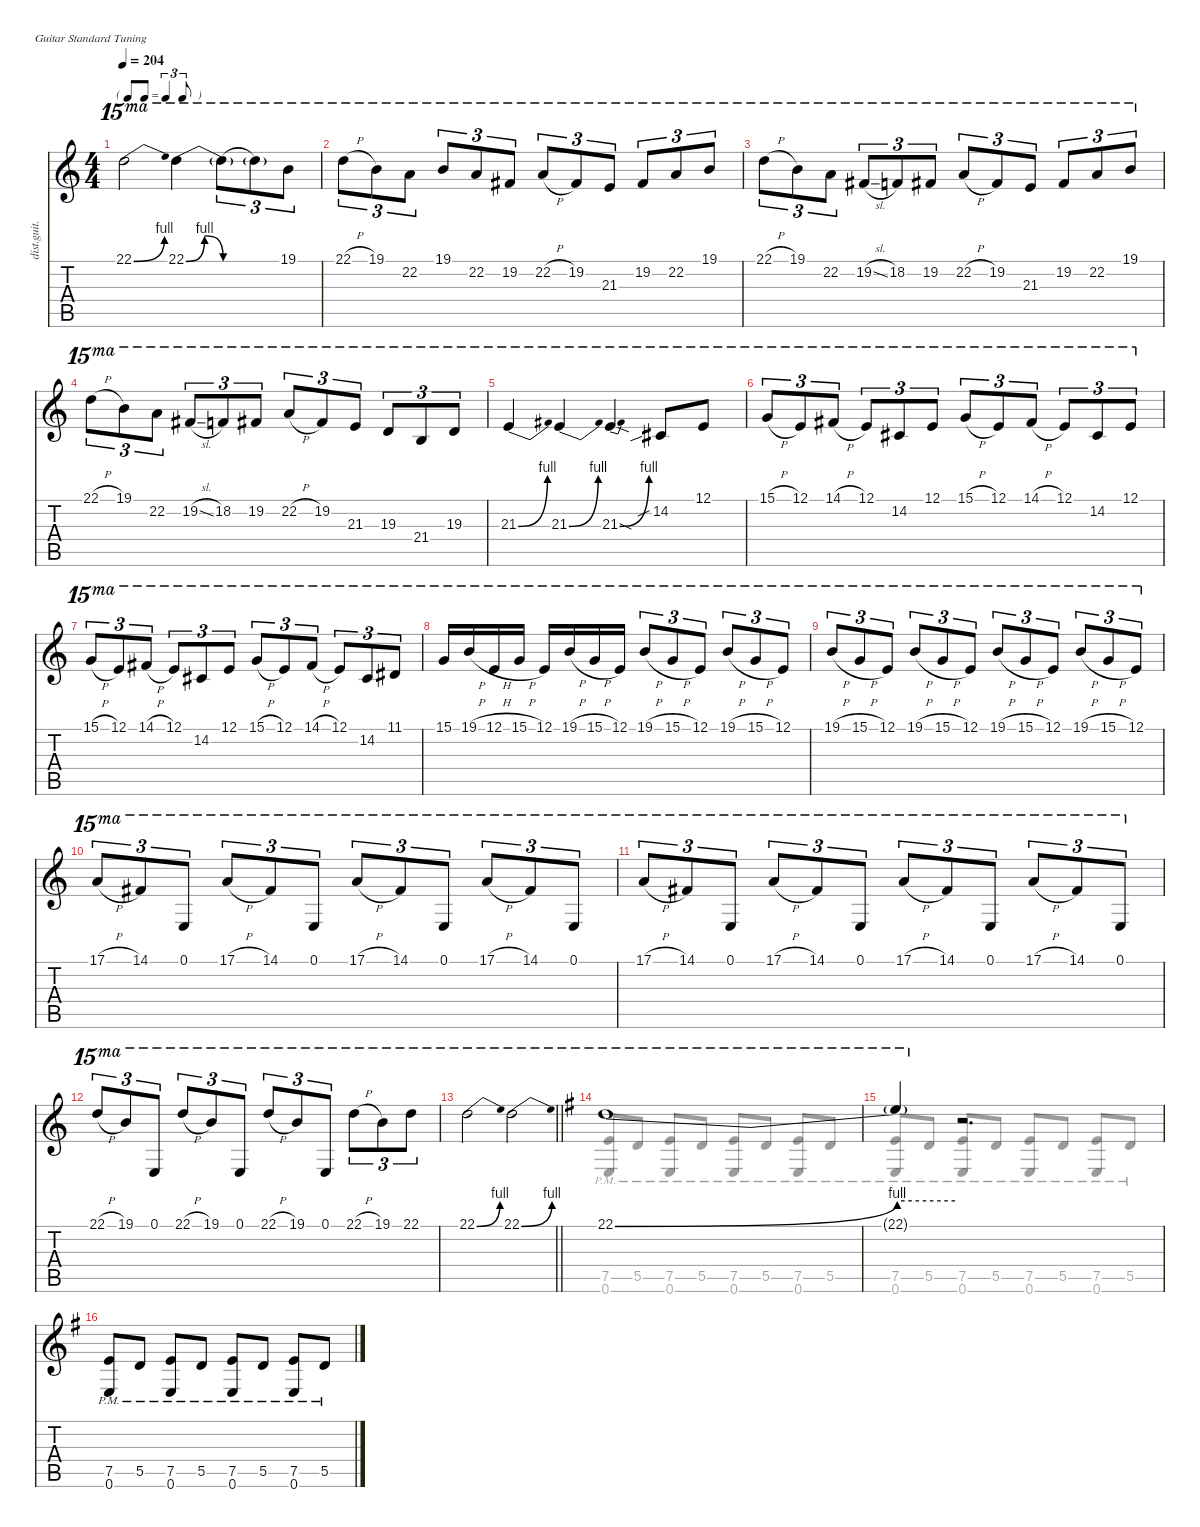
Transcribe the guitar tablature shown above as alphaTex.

\defaultSystemsLayout 4
\hideDynamics
\bracketExtendMode nobrackets
\otherSystemsTrackNameOrientation horizontal
\track ("Kirk Hammett" "dist.guit.") {defaultSystemsLayout 4 instrument distortionguitar}
\staff {score tabs}
\tuning (E4 B3 G3 D3 A2 E2)
\voice
\ts (4 4)
\tf triplet8th
\tempo 204
\clef g2
\ks aminor
22.1{be (bend 0 0 15 4)}.2{ot 15ma dy f beam Down} 22.1{be (bendrelease 0 0 30 4 30 4 60 0)}.4{ot 15ma beam Down} 22.1{be (hold 0 0 60 0) t}.8{tu (3 2) ot 15ma beam Down} 22.1{be (hold 0 0 60 0) t}.8{tu (3 2) ot 15ma beam Down} 19.1.8{tu (3 2) ot 15ma beam Down} |
22.1{h}.8{tu (3 2) ot 15ma beam Down} 19.1.8{tu (3 2) ot 15ma beam Down} 22.2.8{tu (3 2) ot 15ma beam Down} 19.1.8{tu (3 2) ot 15ma beam Up} 22.2.8{tu (3 2) ot 15ma beam Up} 19.2{acc #}.8{tu (3 2) ot 15ma beam Up} 22.2{h}.8{tu (3 2) ot 15ma beam Up} 19.2{acc #}.8{tu (3 2) ot 15ma beam Up} 21.3.8{tu (3 2) ot 15ma beam Up} 19.2{acc #}.8{tu (3 2) ot 15ma beam Up} 22.2.8{tu (3 2) ot 15ma beam Up} 19.1.8{tu (3 2) ot 15ma beam Up} |
22.1{h}.8{tu (3 2) ot 15ma beam Down} 19.1.8{tu (3 2) ot 15ma beam Down} 22.2.8{tu (3 2) ot 15ma beam Down} 19.2{sl acc #}.8{tu (3 2) ot 15ma beam Up} 18.2.8{tu (3 2) ot 15ma beam Up} 19.2{acc #}.8{tu (3 2) ot 15ma beam Up} 22.2{h}.8{tu (3 2) ot 15ma beam Up} 19.2{acc #}.8{tu (3 2) ot 15ma beam Up} 21.3.8{tu (3 2) ot 15ma beam Up} 19.2{acc #}.8{tu (3 2) ot 15ma beam Up} 22.2.8{tu (3 2) ot 15ma beam Up} 19.1.8{tu (3 2) ot 15ma beam Up} |
22.1{h}.8{tu (3 2) ot 15ma beam Down} 19.1.8{tu (3 2) ot 15ma beam Down} 22.2.8{tu (3 2) ot 15ma beam Down} 19.2{sl acc #}.8{tu (3 2) ot 15ma beam Up} 18.2.8{tu (3 2) ot 15ma beam Up} 19.2{acc #}.8{tu (3 2) ot 15ma beam Up} 22.2{h}.8{tu (3 2) ot 15ma beam Up} 19.2{acc #}.8{tu (3 2) ot 15ma beam Up} 21.3.8{tu (3 2) ot 15ma beam Up} 19.3.8{tu (3 2) ot 15ma beam Up} 21.4.8{tu (3 2) ot 15ma beam Up} 19.3.8{tu (3 2) ot 15ma beam Up} |
21.3{be (bend 0 0 15 4)}.4{ot 15ma beam Up} 21.3{be (bend 0 0 15 4)}.4{ot 15ma beam Up} 21.3{be (bend 0 0 15 4) sod}.4{ot 15ma beam Up} 14.2{sib acc #}.8{ot 15ma beam Up} 12.1.8{ot 15ma beam Up} |
15.1{h}.8{tu (3 2) ot 15ma beam Up} 12.1.8{tu (3 2) ot 15ma beam Up} 14.1{h acc #}.8{tu (3 2) ot 15ma beam Up} 12.1.8{tu (3 2) ot 15ma beam Up} 14.2{acc #}.8{tu (3 2) ot 15ma beam Up} 12.1.8{tu (3 2) ot 15ma beam Up} 15.1{h}.8{tu (3 2) ot 15ma beam Up} 12.1.8{tu (3 2) ot 15ma beam Up} 14.1{h acc #}.8{tu (3 2) ot 15ma beam Up} 12.1.8{tu (3 2) ot 15ma beam Up} 14.2{acc #}.8{tu (3 2) ot 15ma beam Up} 12.1.8{tu (3 2) ot 15ma beam Up} |
15.1{h}.8{tu (3 2) ot 15ma beam Up} 12.1.8{tu (3 2) ot 15ma beam Up} 14.1{h acc #}.8{tu (3 2) ot 15ma beam Up} 12.1.8{tu (3 2) ot 15ma beam Up} 14.2{acc #}.8{tu (3 2) ot 15ma beam Up} 12.1.8{tu (3 2) ot 15ma beam Up} 15.1{h}.8{tu (3 2) ot 15ma beam Up} 12.1.8{tu (3 2) ot 15ma beam Up} 14.1{h acc #}.8{tu (3 2) ot 15ma beam Up} 12.1.8{tu (3 2) ot 15ma beam Up} 14.2{acc #}.8{tu (3 2) ot 15ma beam Up} 11.1{acc #}.8{tu (3 2) ot 15ma beam Up} |
15.1.16{ot 15ma beam Up} 19.1{h}.16{ot 15ma beam Up} 12.1{h}.16{ot 15ma beam Up} 15.1{h}.16{ot 15ma beam Up} 12.1.16{ot 15ma beam Up} 19.1{h}.16{ot 15ma beam Up} 15.1{h}.16{ot 15ma beam Up} 12.1.16{ot 15ma beam Up} 19.1{h}.8{tu (3 2) ot 15ma beam Up} 15.1{h}.8{tu (3 2) ot 15ma beam Up} 12.1.8{tu (3 2) ot 15ma beam Up} 19.1{h}.8{tu (3 2) ot 15ma beam Up} 15.1{h}.8{tu (3 2) ot 15ma beam Up} 12.1.8{tu (3 2) ot 15ma beam Up} |
19.1{h}.8{tu (3 2) ot 15ma beam Up} 15.1{h}.8{tu (3 2) ot 15ma beam Up} 12.1.8{tu (3 2) ot 15ma beam Up} 19.1{h}.8{tu (3 2) ot 15ma beam Up} 15.1{h}.8{tu (3 2) ot 15ma beam Up} 12.1.8{tu (3 2) ot 15ma beam Up} 19.1{h}.8{tu (3 2) ot 15ma beam Up} 15.1{h}.8{tu (3 2) ot 15ma beam Up} 12.1.8{tu (3 2) ot 15ma beam Up} 19.1{h}.8{tu (3 2) ot 15ma beam Up} 15.1{h}.8{tu (3 2) ot 15ma beam Up} 12.1.8{tu (3 2) ot 15ma beam Up} |
17.1{h}.8{tu (3 2) ot 15ma beam Up} 14.1{acc #}.8{tu (3 2) ot 15ma beam Up} 0.1.8{tu (3 2) ot 15ma beam Up} 17.1{h}.8{tu (3 2) ot 15ma beam Up} 14.1{acc #}.8{tu (3 2) ot 15ma beam Up} 0.1.8{tu (3 2) ot 15ma beam Up} 17.1{h}.8{tu (3 2) ot 15ma beam Up} 14.1{acc #}.8{tu (3 2) ot 15ma beam Up} 0.1.8{tu (3 2) ot 15ma beam Up} 17.1{h}.8{tu (3 2) ot 15ma beam Up} 14.1{acc #}.8{tu (3 2) ot 15ma beam Up} 0.1.8{tu (3 2) ot 15ma beam Up} |
17.1{h}.8{tu (3 2) ot 15ma beam Up} 14.1{acc #}.8{tu (3 2) ot 15ma beam Up} 0.1.8{tu (3 2) ot 15ma beam Up} 17.1{h}.8{tu (3 2) ot 15ma beam Up} 14.1{acc #}.8{tu (3 2) ot 15ma beam Up} 0.1.8{tu (3 2) ot 15ma beam Up} 17.1{h}.8{tu (3 2) ot 15ma beam Up} 14.1{acc #}.8{tu (3 2) ot 15ma beam Up} 0.1.8{tu (3 2) ot 15ma beam Up} 17.1{h}.8{tu (3 2) ot 15ma beam Up} 14.1{acc #}.8{tu (3 2) ot 15ma beam Up} 0.1.8{tu (3 2) ot 15ma beam Up} |
22.1{h}.8{tu (3 2) ot 15ma beam Up} 19.1.8{tu (3 2) ot 15ma beam Up} 0.1.8{tu (3 2) ot 15ma beam Up} 22.1{h}.8{tu (3 2) ot 15ma beam Up} 19.1.8{tu (3 2) ot 15ma beam Up} 0.1.8{tu (3 2) ot 15ma beam Up} 22.1{h}.8{tu (3 2) ot 15ma beam Up} 19.1.8{tu (3 2) ot 15ma beam Up} 0.1.8{tu (3 2) ot 15ma beam Up} 22.1{h}.8{tu (3 2) ot 15ma beam Down} 19.1.8{tu (3 2) ot 15ma beam Down} 22.1.8{tu (3 2) ot 15ma beam Down} |
\barLineRight lightlight
22.1{be (bend 0 0 15 4)}.2{ot 15ma beam Down} 22.1{be (bend 0 0 15 4)}.2{ot 15ma beam Down} |
\ks eminor
22.1{be (bend 0 0 60 4) acc forcenatural}.1{ot 15ma beam Up} |
22.1{be (hold 0 4 60 4) t}.4{ot 15ma beam Up} r.2{d beam Up} |
(7.5{pm acc forcenatural} 0.6{pm acc forcenatural}).8{beam Up} 5.5{pm acc forcenatural}.8{beam Up} (7.5{pm acc forcenatural} 0.6{pm acc forcenatural}).8{beam Up} 5.5{pm acc forcenatural}.8{beam Up} (7.5{pm acc forcenatural} 0.6{pm acc forcenatural}).8{beam Up} 5.5{pm acc forcenatural}.8{beam Up} (7.5{pm acc forcenatural} 0.6{pm acc forcenatural}).8{beam Up} 5.5{pm acc forcenatural}.8{beam Up}
\voice
\clef g2
\ottava regular
\simile none
\ks aminor
|
|
|
|
|
|
|
|
|
|
|
|
\barLineRight lightlight
|
\ks eminor
(7.5{pm acc forcenatural} 0.6{pm acc forcenatural}).8{beam Up} 5.5{pm acc forcenatural}.8{beam Up} (7.5{pm acc forcenatural} 0.6{pm acc forcenatural}).8{beam Up} 5.5{pm acc forcenatural}.8{beam Up} (7.5{pm acc forcenatural} 0.6{pm acc forcenatural}).8{beam Up} 5.5{pm acc forcenatural}.8{beam Up} (7.5{pm acc forcenatural} 0.6{pm acc forcenatural}).8{beam Up} 5.5{pm acc forcenatural}.8{beam Up} |
(7.5{pm acc forcenatural} 0.6{pm acc forcenatural}).8{beam Up} 5.5{pm acc forcenatural}.8{beam Up} (7.5{pm acc forcenatural} 0.6{pm acc forcenatural}).8{beam Up} 5.5{pm acc forcenatural}.8{beam Up} (7.5{pm acc forcenatural} 0.6{pm acc forcenatural}).8{beam Up} 5.5{pm acc forcenatural}.8{beam Up} (7.5{pm acc forcenatural} 0.6{pm acc forcenatural}).8{beam Up} 5.5{pm acc forcenatural}.8{beam Up} |
